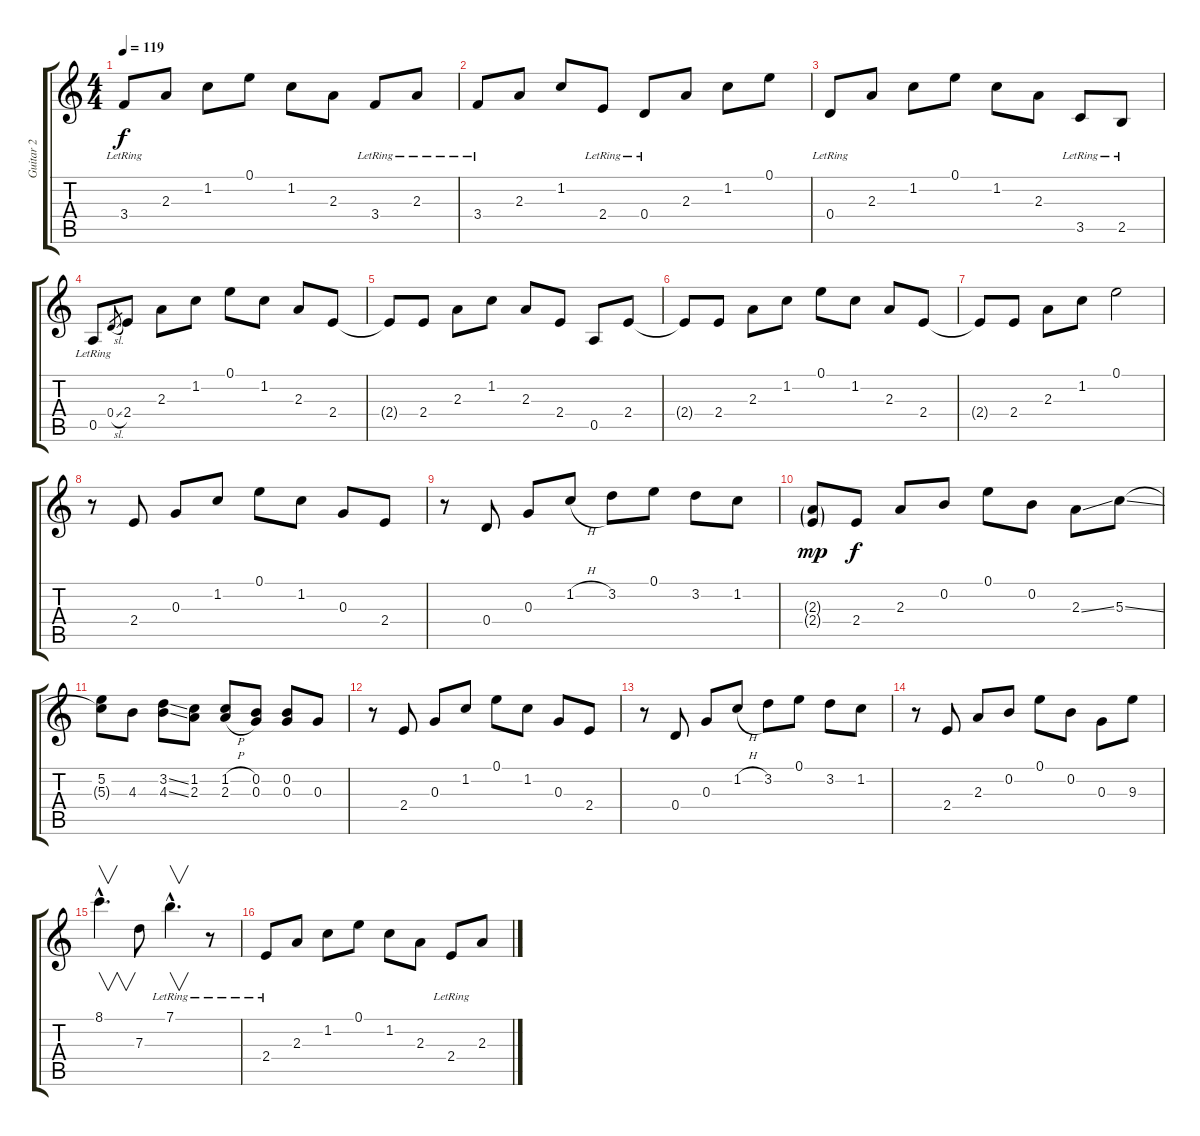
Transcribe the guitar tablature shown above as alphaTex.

\track ("Guitar 2" "Guitar 2") {instrument acousticguitarnylon}
\staff {score tabs}
\tuning (E4 B3 G3 D3 A2 E2) {hide}
\ts (4 4)
\tempo 119
\clef g2
\ks c
3.4{lr}.8{dy f} 2.3.8 1.2.8 0.1.8 1.2.8 2.3.8 3.4{lr}.8 2.3{lr}.8 |
3.4{lr}.8 2.3.8 1.2.8 2.4{lr}.8 0.4{lr}.8 2.3.8 1.2.8 0.1.8 |
0.4{lr}.8 2.3.8 1.2.8 0.1.8 1.2.8 2.3.8 3.5{lr}.8 2.5{lr}.8 |
0.5{lr}.8 0.4{sl}.8{gr} 2.4.8 2.3.8 1.2.8 0.1.8 1.2.8 2.3.8 2.4.8 |
2.4{t}.8 2.4.8 2.3.8 1.2.8 2.3.8 2.4.8 0.5.8 2.4.8 |
2.4{t}.8 2.4.8 2.3.8 1.2.8 0.1.8 1.2.8 2.3.8 2.4.8 |
2.4{t}.8 2.4.8 2.3.8 1.2.8 0.1.2 |
r.8 2.4.8 0.3.8 1.2.8 0.1.8 1.2.8 0.3.8 2.4.8 |
r.8 0.4.8 0.3.8 1.2{h}.8 3.2.8 0.1.8 3.2.8 1.2.8 |
(2.3{g} 2.4{g}).8{dy mp} 2.4.8{dy f} 2.3.8 0.2.8 0.1.8 0.2.8 2.3{ss}.8 5.3{ss}.8 |
(5.2 5.3{t}).8 4.3.8 (3.2{ss} 4.3{ss}).8 (1.2 2.3).8 (1.2{h} 2.3{h}).8 (0.2 0.3).8 (0.2 0.3).8 0.3.8 |
r.8 2.4.8 0.3.8 1.2.8 0.1.8 1.2.8 0.3.8 2.4.8 |
r.8 0.4.8 0.3.8 1.2{h}.8 3.2.8 0.1.8 3.2.8 1.2.8 |
r.8 2.4.8 2.3.8 0.2.8 0.1.8 0.2.8 0.3.8 9.3.8 |
8.1{hac}.4{v d} 7.3.8 7.1{hac lr}.4{v d} r.8 |
2.4{lr}.8 2.3.8 1.2.8 0.1.8 1.2.8 2.3.8 2.4{lr}.8 2.3.8
